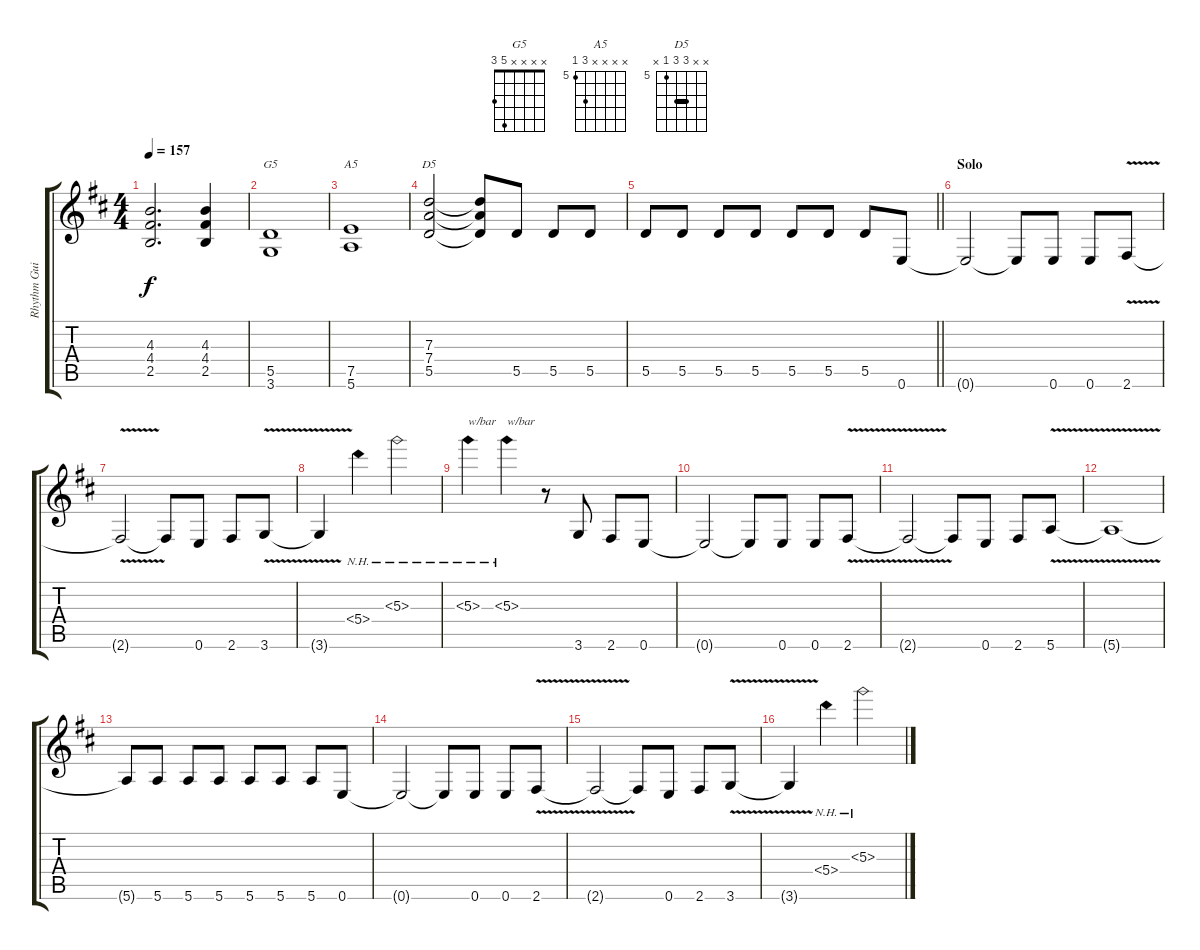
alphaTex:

\track ("Rhythm Guitar" "Rhythm Gui") {instrument overdrivenguitar}
\staff {score tabs}
\tuning (E4 B3 G3 D3 A2 E2) {hide}
\chord ("G5" x x x x 5 3)
\chord ("A5" x x x x 7 5) {firstfret 5}
\chord ("D5" x x 7 7 5 x) {firstfret 5 barre 7}
\ts (4 4)
\tempo 157
\clef g2
\ks d
(4.3{t} 4.4{t} 2.5{t}).2{d dy f} (4.3 4.4 2.5).4 |
(5.5 3.6).1{ch "G5"} |
(7.5 5.6).1{ch "A5"} |
(7.3 7.4 5.5).2{ch "D5"} (7.3{t} 7.4{t} 5.5{t}).8 5.5.8 5.5.8 5.5.8 |
\barLineRight lightlight
5.5.8 5.5.8 5.5.8 5.5.8 5.5.8 5.5.8 5.5.8 0.6.8 |
\section ("" "Solo")
0.6{t}.2 0.6{t}.8 0.6.8 0.6.8 2.6{v}.8 |
2.6{t}.2 2.6{t}.8 0.6.8 2.6.8 3.6{v}.8 |
3.6{t}.4 5.4{nh}.4 5.3{nh}.2 |
5.3{nh}.4{txt "w/bar"} 5.3{nh}.4{txt "w/bar"} r.8 3.6.8 2.6.8 0.6.8 |
0.6{t}.2 0.6{t}.8 0.6.8 0.6.8 2.6{v}.8 |
2.6{t}.2 2.6{t}.8 0.6.8 2.6.8 5.6{v}.8 |
5.6{t}.1 |
5.6{t}.8 5.6.8 5.6.8 5.6.8 5.6.8 5.6.8 5.6.8 0.6.8 |
0.6{t}.2 0.6{t}.8 0.6.8 0.6.8 2.6{v}.8 |
2.6{t}.2 2.6{t}.8 0.6.8 2.6.8 3.6{v}.8 |
3.6{t}.4 5.4{nh}.4 5.3{nh}.2
